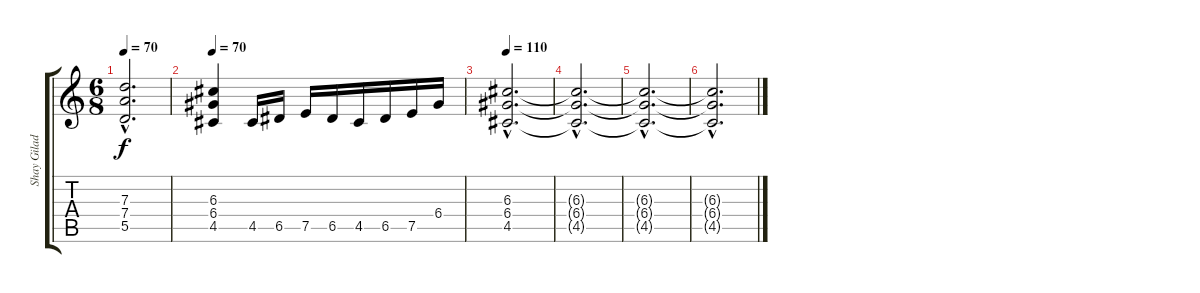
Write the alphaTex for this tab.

\track ("Shay Giladi" "Shay Gilad") {instrument distortionguitar}
\staff {score tabs}
\tuning (E4 B3 G3 D3 A2 E2) {hide}
\ts (6 8)
\tempo 70
\clef g2
\ks c
(7.3{hac} 7.4{hac} 5.5{hac}).2{d dy f} |
\tempo 70
(6.3 6.4 4.5).4 4.5.16 6.5.16 7.5.16 6.5.16 4.5.16 6.5.16 7.5.16 6.4.16 |
\tempo 110
(6.3{hac} 6.4{hac} 4.5{hac}).2{d volume 1} |
(6.3{hac t} 6.4{hac t} 4.5{hac t}).2{d} |
(6.3{hac t} 6.4{hac t} 4.5{hac t}).2{d} |
(6.3{hac t} 6.4{hac t} 4.5{hac t}).2{d}
